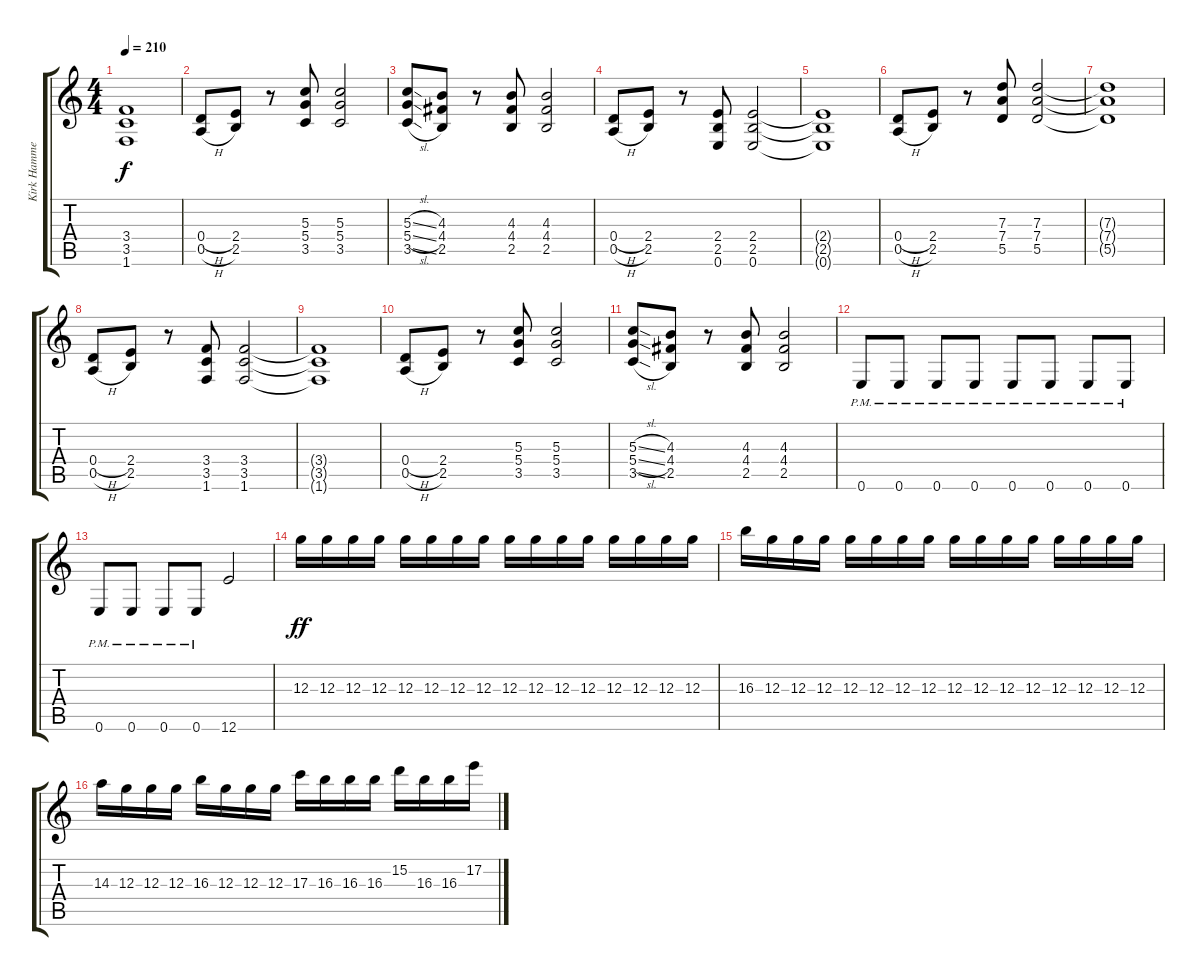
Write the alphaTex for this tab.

\track ("Kirk Hammet" "Kirk Hamme") {instrument electricguitarclean}
\staff {score tabs}
\tuning (E4 B3 G3 D3 A2 E2) {hide}
\ts (4 4)
\tempo 210
\clef g2
\ks c
(3.4{t} 3.5{t} 1.6{t}).1{dy f} |
(0.4{h} 0.5{h}).8 (2.4 2.5).8 r.8 (5.3 5.4 3.5).8 (5.3 5.4 3.5).2 |
(5.3{sl} 5.4{sl} 3.5{sl}).8 (4.3 4.4 2.5).8 r.8 (4.3 4.4 2.5).8 (4.3 4.4 2.5).2 |
(0.4{h} 0.5{h}).8 (2.4 2.5).8 r.8 (2.4 2.5 0.6).8 (2.4 2.5 0.6).2 |
(2.4{t} 2.5{t} 0.6{t}).1 |
(0.4{h} 0.5{h}).8 (2.4 2.5).8 r.8 (7.3 7.4 5.5).8 (7.3 7.4 5.5).2 |
(7.3{t} 7.4{t} 5.5{t}).1 |
(0.4{h} 0.5{h}).8 (2.4 2.5).8 r.8 (3.4 3.5 1.6).8 (3.4 3.5 1.6).2 |
(3.4{t} 3.5{t} 1.6{t}).1 |
(0.4{h} 0.5{h}).8 (2.4 2.5).8 r.8 (5.3 5.4 3.5).8 (5.3 5.4 3.5).2 |
(5.3{sl} 5.4{sl} 3.5{sl}).8 (4.3 4.4 2.5).8 r.8 (4.3 4.4 2.5).8 (4.3 4.4 2.5).2 |
0.6{pm}.8 0.6{pm}.8 0.6{pm}.8 0.6{pm}.8 0.6{pm}.8 0.6{pm}.8 0.6{pm}.8 0.6{pm}.8 |
0.6{pm}.8 0.6{pm}.8 0.6{pm}.8 0.6{pm}.8 12.6.2 |
12.3.16{dy ff volume 14 instrument distortionguitar} 12.3.16 12.3.16 12.3.16 12.3.16 12.3.16 12.3.16 12.3.16 12.3.16 12.3.16 12.3.16 12.3.16 12.3.16 12.3.16 12.3.16 12.3.16 |
16.3.16 12.3.16 12.3.16 12.3.16 12.3.16 12.3.16 12.3.16 12.3.16 12.3.16 12.3.16 12.3.16 12.3.16 12.3.16 12.3.16 12.3.16 12.3.16 |
14.3.16 12.3.16 12.3.16 12.3.16 16.3.16 12.3.16 12.3.16 12.3.16 17.3.16 16.3.16 16.3.16 16.3.16 15.2.16 16.3.16 16.3.16 17.2.16
